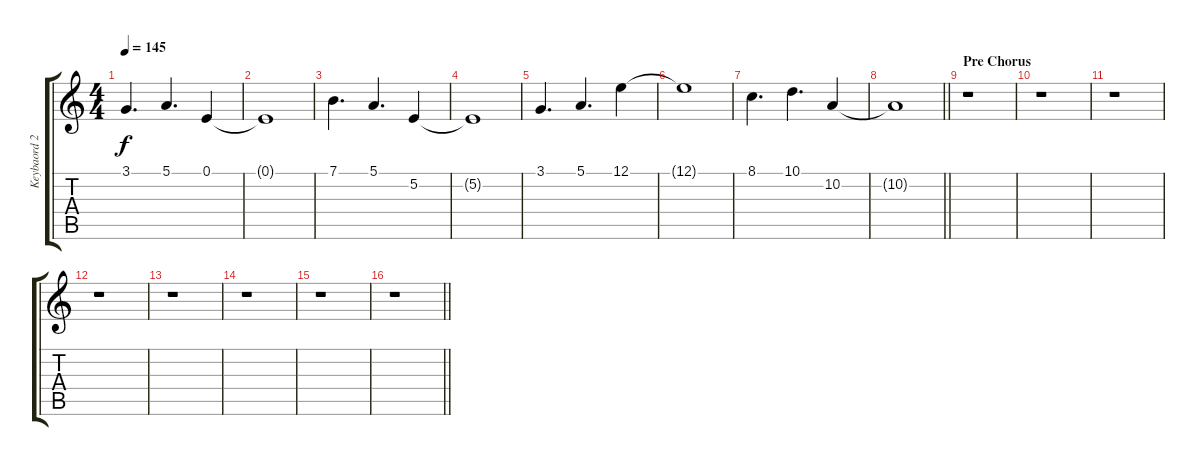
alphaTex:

\track ("Keybaord 2" "Keybaord 2") {instrument koto}
\staff {score tabs}
\tuning (E4 B3 G3 D3 A2 E2) {hide}
\ts (4 4)
\tempo 145
\clef g2
\ks c
3.1.4{d dy f} 5.1.4{d} 0.1.4 |
0.1{t}.1 |
7.1.4{d} 5.1.4{d} 5.2.4 |
5.2{t}.1 |
3.1.4{d} 5.1.4{d} 12.1.4 |
12.1{t}.1 |
8.1.4{d} 10.1.4{d} 10.2.4 |
\barLineRight lightlight
10.2{t}.1 |
\section ("" "Pre Chorus")
r.1 |
r.1 |
r.1 |
r.1 |
r.1 |
r.1 |
r.1 |
\barLineRight lightlight
r.1
